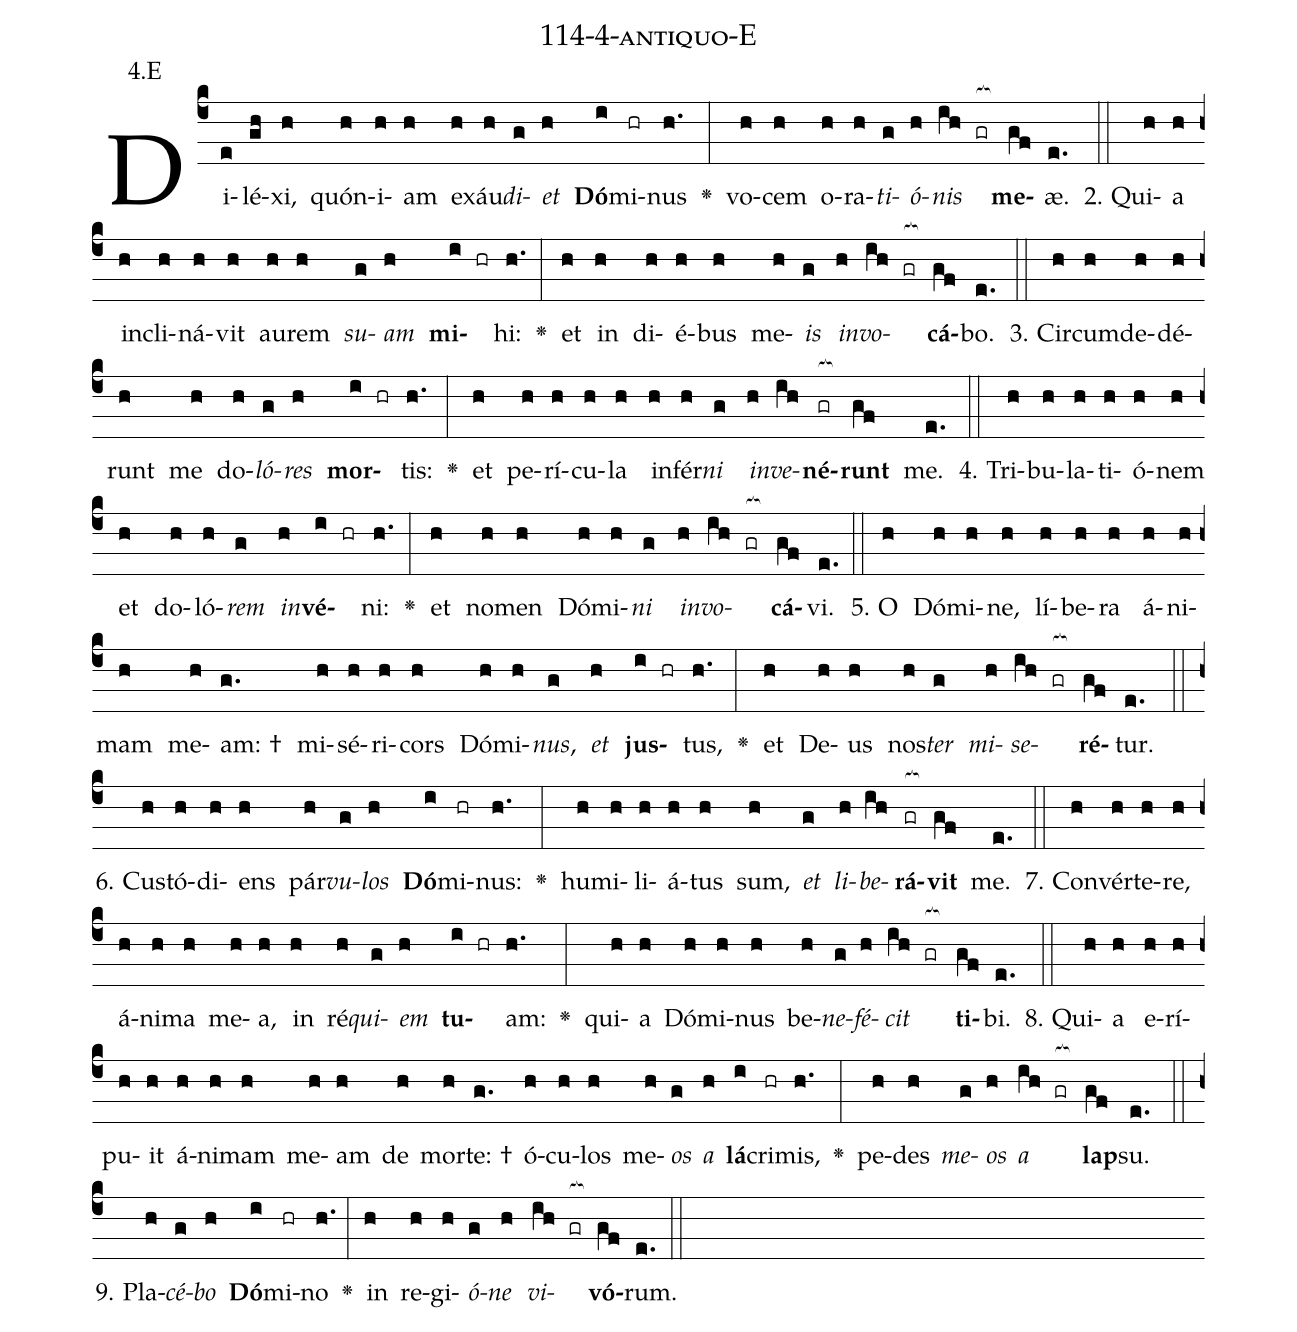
name: 114-4-antiquo-E;
annotation: 4.E;
%%
(c4)Di(e)lé(gh)xi,(h) quón(h)i(h)am(h) ex(h)áu(h)<i>di</i>(g)<i>et</i>(h) <b>Dó</b>(i)mi(hr)nus(h.) <v>\greheightstar</v>(:) vo(h)cem(h) o(h)ra(h)<i>ti</i>(g)<i>ó</i>(h)<i>nis</i>(ih gr[ocb:1{]) <b>me</b>(gf[ocb:0}])æ.(e.) (::)
2. Qui(h)a(h) in(h)cli(h)ná(h)vit(h) au(h)rem(h) <i>su</i>(g)<i>am</i>(h) <b>mi</b>(i hr)hi:(h.) <v>\greheightstar</v>(:) et(h) in(h) di(h)é(h)bus(h) me(h)<i>is</i>(g) <i>in</i>(h)<i>vo</i>(ih gr[ocb:1{])<b>cá</b>(gf[ocb:0}])bo.(e.) (::)
3. Cir(h)cum(h)de(h)dé(h)runt(h) me(h) do(h)<i>ló</i>(g)<i>res</i>(h) <b>mor</b>(i hr)tis:(h.) <v>\greheightstar</v>(:) et(h) pe(h)rí(h)cu(h)la(h) in(h)fér(h)<i>ni</i>(g) <i>in</i>(h)<i>ve</i>(ih)<b>né</b>(gr[ocb:1{])<b>runt</b>(gf[ocb:0}]) me.(e.) (::)
4. Tri(h)bu(h)la(h)ti(h)ó(h)nem(h) et(h) do(h)ló(h)<i>rem</i>(g) <i>in</i>(h)<b>vé</b>(i hr)ni:(h.) <v>\greheightstar</v>(:) et(h) no(h)men(h) Dó(h)mi(h)<i>ni</i>(g) <i>in</i>(h)<i>vo</i>(ih gr[ocb:1{])<b>cá</b>(gf[ocb:0}])vi.(e.) (::)
5. O(h) Dó(h)mi(h)ne,(h) lí(h)be(h)ra(h) á(h)ni(h)mam(h) me(h)am: †(g.) mi(h)sé(h)ri(h)cors(h) Dó(h)mi(h)<i>nus</i>,(g) <i>et</i>(h) <b>jus</b>(i hr)tus,(h.) <v>\greheightstar</v>(:) et(h) De(h)us(h) nos(h)<i>ter</i>(g) <i>mi</i>(h)<i>se</i>(ih gr[ocb:1{])<b>ré</b>(gf[ocb:0}])tur.(e.) (::)
6. Cus(h)tó(h)di(h)ens(h) pár(h)<i>vu</i>(g)<i>los</i>(h) <b>Dó</b>(i)mi(hr)nus:(h.) <v>\greheightstar</v>(:) hu(h)mi(h)li(h)á(h)tus(h) sum,(h) <i>et</i>(g) <i>li</i>(h)<i>be</i>(ih)<b>rá</b>(gr[ocb:1{])<b>vit</b>(gf[ocb:0}]) me.(e.) (::)
7. Con(h)vér(h)te(h)re,(h) á(h)ni(h)ma(h) me(h)a,(h) in(h) ré(h)<i>qui</i>(g)<i>em</i>(h) <b>tu</b>(i hr)am:(h.) <v>\greheightstar</v>(:) qui(h)a(h) Dó(h)mi(h)nus(h) be(h)<i>ne</i>(g)<i>fé</i>(h)<i>cit</i>(ih gr[ocb:1{]) <b>ti</b>(gf[ocb:0}])bi.(e.) (::)
8. Qui(h)a(h) e(h)rí(h)pu(h)it(h) á(h)ni(h)mam(h) me(h)am(h) de(h) mor(h)te: †(g.) ó(h)cu(h)los(h) me(h)<i>os</i>(g) <i>a</i>(h) <b>lá</b>(i)cri(hr)mis,(h.) <v>\greheightstar</v>(:) pe(h)des(h) <i>me</i>(g)<i>os</i>(h) <i>a</i>(ih gr[ocb:1{]) <b>lap</b>(gf[ocb:0}])su.(e.) (::)
9. Pla(h)<i>cé</i>(g)<i>bo</i>(h) <b>Dó</b>(i)mi(hr)no(h.) <v>\greheightstar</v>(:) in(h) re(h)gi(h)<i>ó</i>(g)<i>ne</i>(h) <i>vi</i>(ih gr[ocb:1{])<b>vó</b>(gf[ocb:0}])rum.(e.) (::)
